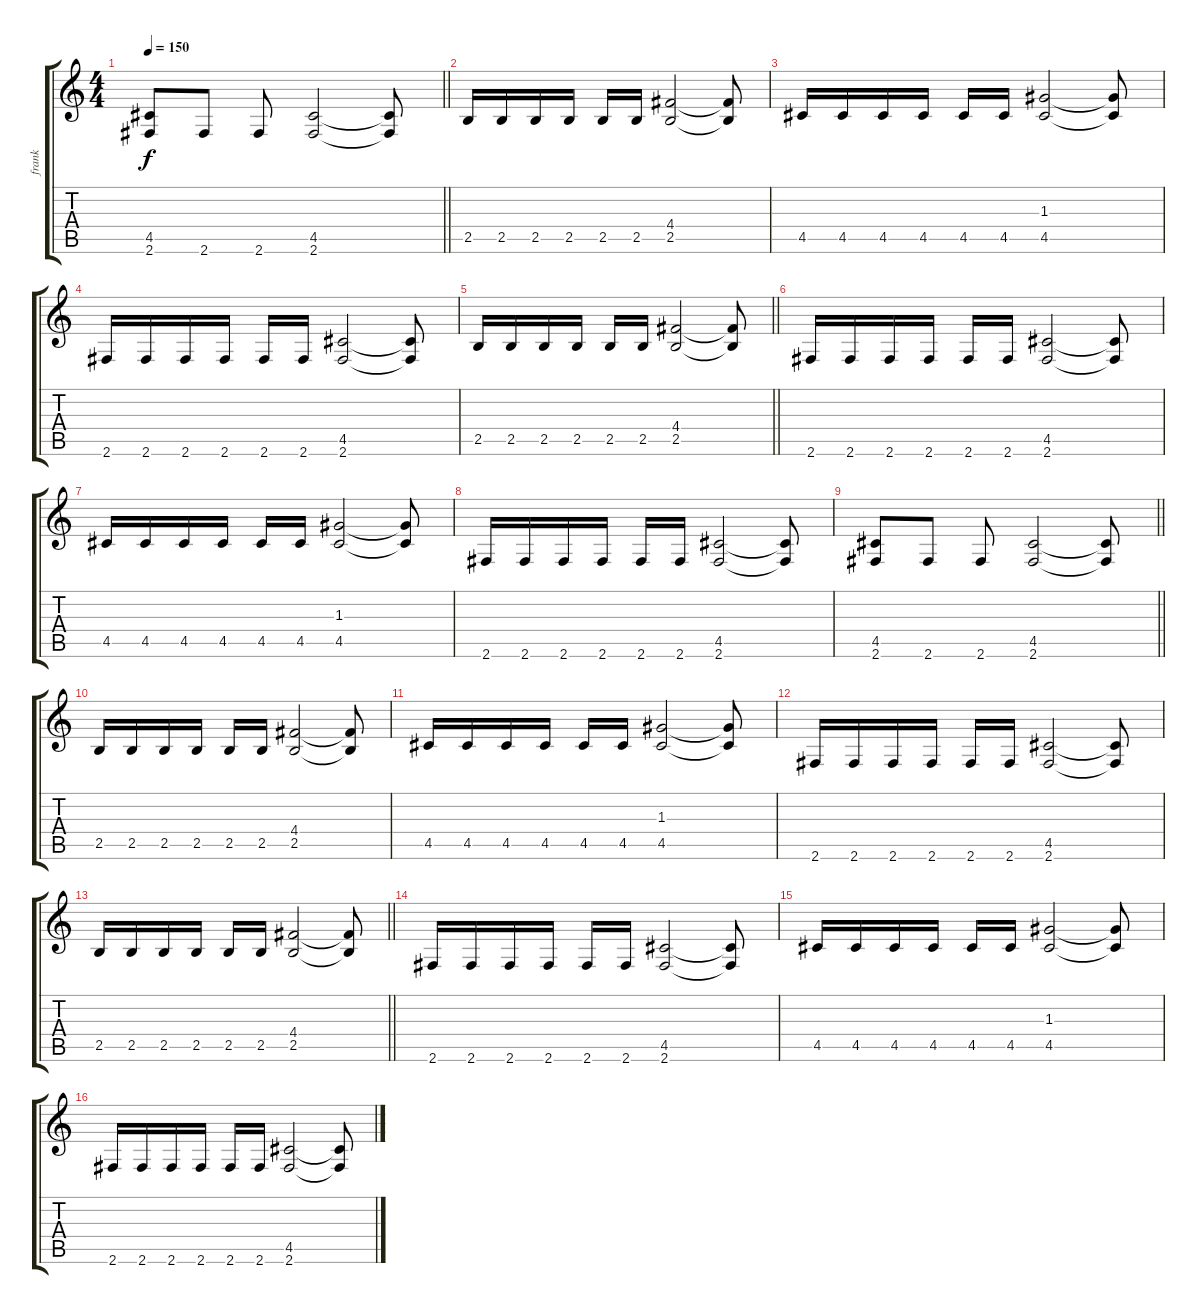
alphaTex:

\track ("frank" "frank") {instrument acousticguitarnylon}
\staff {score tabs}
\tuning (E4 B3 G3 D3 A2 E2) {hide}
\ts (4 4)
\tempo 150
\clef g2
\barLineRight lightlight
\ks c
(4.5 2.6).8{dy f} 2.6.8 2.6.8 (4.5 2.6).2 (4.5{t} 2.6{t}).8 |
2.5.16 2.5.16 2.5.16 2.5.16 2.5.16 2.5.16 (4.4 2.5).2 (4.4{t} 2.5{t}).8 |
4.5.16 4.5.16 4.5.16 4.5.16 4.5.16 4.5.16 (1.3 4.5).2 (1.3{t} 4.5{t}).8 |
2.6.16 2.6.16 2.6.16 2.6.16 2.6.16 2.6.16 (4.5 2.6).2 (4.5{t} 2.6{t}).8 |
\barLineRight lightlight
2.5.16 2.5.16 2.5.16 2.5.16 2.5.16 2.5.16 (4.4 2.5).2 (4.4{t} 2.5{t}).8 |
2.6.16 2.6.16 2.6.16 2.6.16 2.6.16 2.6.16 (4.5 2.6).2 (4.5{t} 2.6{t}).8 |
4.5.16 4.5.16 4.5.16 4.5.16 4.5.16 4.5.16 (1.3 4.5).2 (1.3{t} 4.5{t}).8 |
2.6.16 2.6.16 2.6.16 2.6.16 2.6.16 2.6.16 (4.5 2.6).2 (4.5{t} 2.6{t}).8 |
\barLineRight lightlight
(4.5 2.6).8 2.6.8 2.6.8 (4.5 2.6).2 (4.5{t} 2.6{t}).8 |
2.5.16 2.5.16 2.5.16 2.5.16 2.5.16 2.5.16 (4.4 2.5).2 (4.4{t} 2.5{t}).8 |
4.5.16 4.5.16 4.5.16 4.5.16 4.5.16 4.5.16 (1.3 4.5).2 (1.3{t} 4.5{t}).8 |
2.6.16 2.6.16 2.6.16 2.6.16 2.6.16 2.6.16 (4.5 2.6).2 (4.5{t} 2.6{t}).8 |
\barLineRight lightlight
2.5.16 2.5.16 2.5.16 2.5.16 2.5.16 2.5.16 (4.4 2.5).2 (4.4{t} 2.5{t}).8 |
2.6.16 2.6.16 2.6.16 2.6.16 2.6.16 2.6.16 (4.5 2.6).2 (4.5{t} 2.6{t}).8 |
4.5.16 4.5.16 4.5.16 4.5.16 4.5.16 4.5.16 (1.3 4.5).2 (1.3{t} 4.5{t}).8 |
2.6.16 2.6.16 2.6.16 2.6.16 2.6.16 2.6.16 (4.5 2.6).2 (4.5{t} 2.6{t}).8
